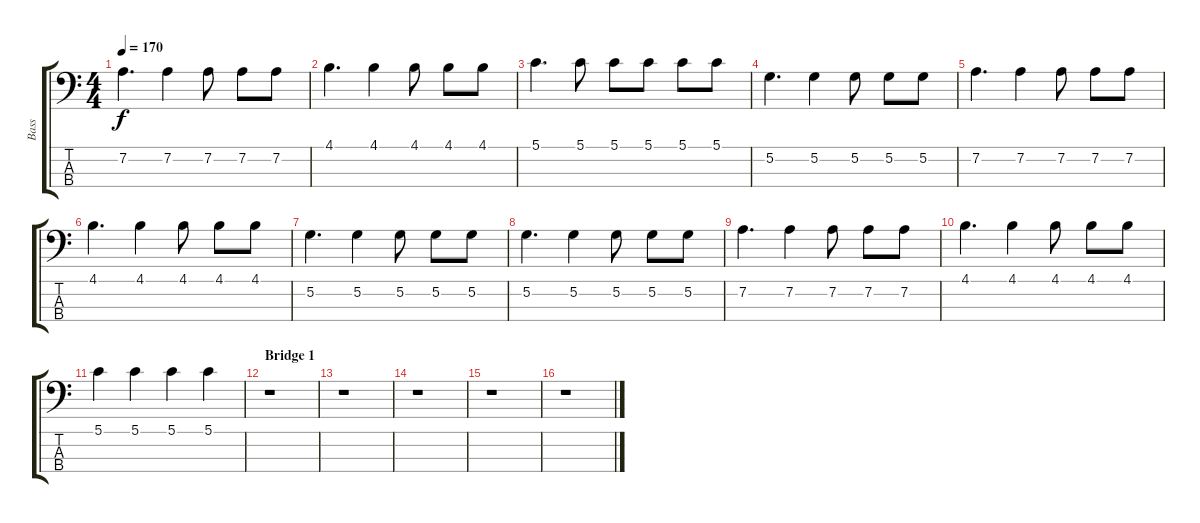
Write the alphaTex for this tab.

\track ("Bass" "Bass") {instrument electricbassfinger}
\staff {score tabs}
\tuning (G2 D2 A1 E1) {hide}
\ts (4 4)
\tempo 170
\clef f4
\ks c
7.2.4{d dy f} 7.2.4 7.2.8 7.2.8 7.2.8 |
4.1.4{d} 4.1.4 4.1.8 4.1.8 4.1.8 |
5.1.4{d} 5.1.8 5.1.8 5.1.8 5.1.8 5.1.8 |
5.2.4{d} 5.2.4 5.2.8 5.2.8 5.2.8 |
7.2.4{d} 7.2.4 7.2.8 7.2.8 7.2.8 |
4.1.4{d} 4.1.4 4.1.8 4.1.8 4.1.8 |
5.2.4{d} 5.2.4 5.2.8 5.2.8 5.2.8 |
5.2.4{d} 5.2.4 5.2.8 5.2.8 5.2.8 |
7.2.4{d} 7.2.4 7.2.8 7.2.8 7.2.8 |
4.1.4{d} 4.1.4 4.1.8 4.1.8 4.1.8 |
5.1.4 5.1.4 5.1.4 5.1.4 |
\section ("" "Bridge 1")
r.1 |
r.1 |
r.1 |
r.1 |
r.1
